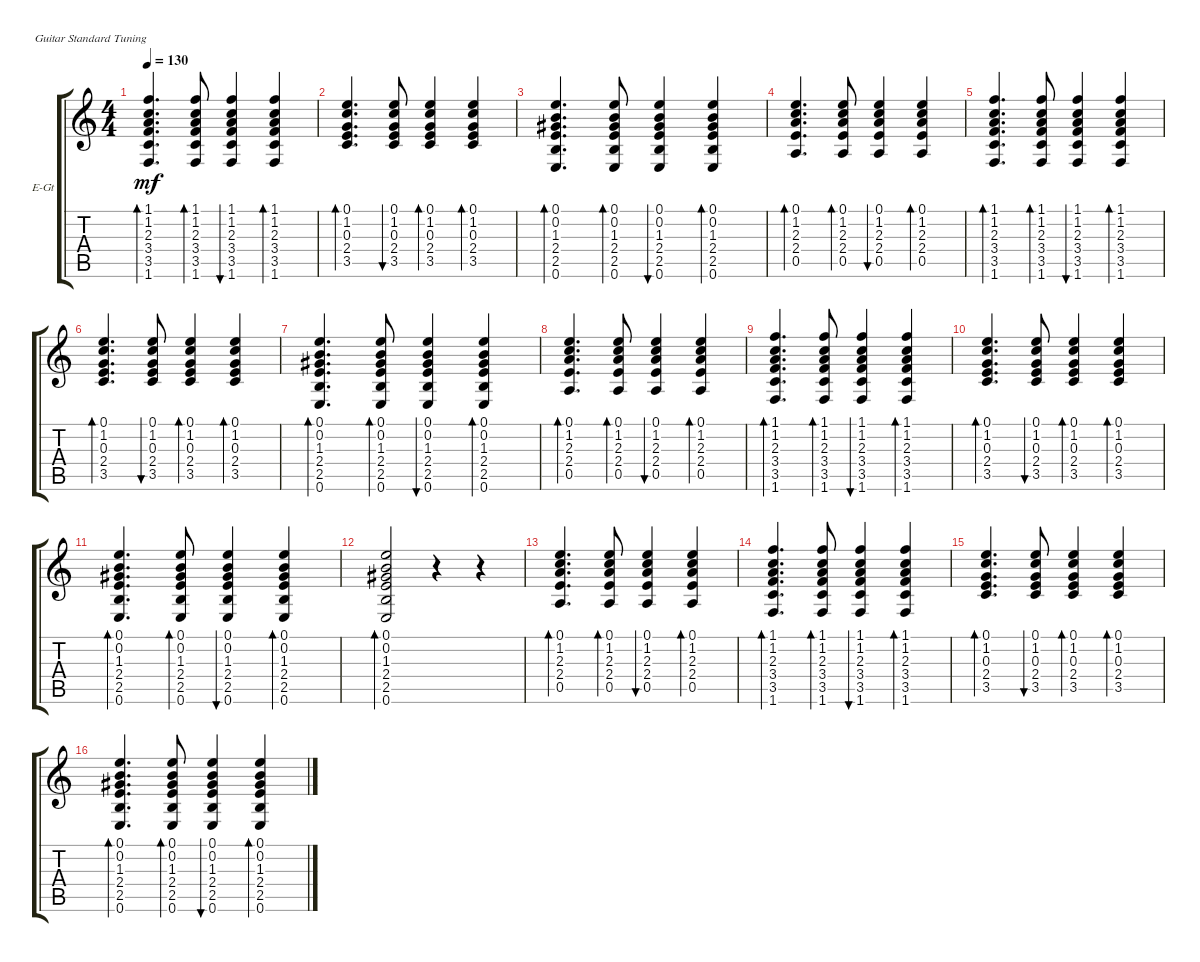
\defaultSystemsLayout 4
\bracketExtendMode groupsimilarinstruments
\firstSystemTrackNameOrientation horizontal
\otherSystemsTrackNameOrientation horizontal
\track ("Electric Guitar" "E-Gt") {instrument electricguitarclean}
\staff {score tabs}
\tuning (E4 B3 G3 D3 A2 E2)
\ts (4 4)
\tempo 130
\clef g2
\ks c
(1.6 3.5 3.4 2.3 1.2 1.1).4{d bd 114 dy mf} (1.6 3.5 3.4 2.3 1.2 1.1).8{bd 114} (1.6 3.5 3.4 2.3 1.2 1.1).4{bu 114} (1.6 3.5 3.4 2.3 1.2 1.1).4{bd 114} |
(3.5 2.4 0.3 1.2 0.1).4{d bd 112} (3.5 2.4 0.3 1.2 0.1).8{bu 111} (3.5 2.4 0.3 1.2 0.1).4{bd 111} (3.5 2.4 0.3 1.2 0.1).4{bd 111} |
(0.6 2.5 2.4 1.3 0.2 0.1).4{d bd 110} (0.6 2.5 2.4 1.3 0.2 0.1).8{bd 109} (0.6 2.5 2.4 1.3 0.2 0.1).4{bu 107} (0.6 2.5 2.4 1.3 0.2 0.1).4{bd 106} |
(0.5 2.4 2.3 1.2 0.1).4{d bd 120} (0.5 2.4 2.3 1.2 0.1).8{bd 119} (0.5 2.4 2.3 1.2 0.1).4{bu 118} (0.5 2.4 2.3 1.2 0.1).4{bd 116} |
(1.6 3.5 3.4 2.3 1.2 1.1).4{d bd 114} (1.6 3.5 3.4 2.3 1.2 1.1).8{bd 114} (1.6 3.5 3.4 2.3 1.2 1.1).4{bu 114} (1.6 3.5 3.4 2.3 1.2 1.1).4{bd 114} |
(3.5 2.4 0.3 1.2 0.1).4{d bd 112} (3.5 2.4 0.3 1.2 0.1).8{bu 111} (3.5 2.4 0.3 1.2 0.1).4{bd 111} (3.5 2.4 0.3 1.2 0.1).4{bd 111} |
(0.6 2.5 2.4 1.3 0.2 0.1).4{d bd 110} (0.6 2.5 2.4 1.3 0.2 0.1).8{bd 109} (0.6 2.5 2.4 1.3 0.2 0.1).4{bu 107} (0.6 2.5 2.4 1.3 0.2 0.1).4{bd 106} |
(0.5 2.4 2.3 1.2 0.1).4{d bd 120} (0.5 2.4 2.3 1.2 0.1).8{bd 119} (0.5 2.4 2.3 1.2 0.1).4{bu 118} (0.5 2.4 2.3 1.2 0.1).4{bd 116} |
(1.6 3.5 3.4 2.3 1.2 1.1).4{d bd 114} (1.6 3.5 3.4 2.3 1.2 1.1).8{bd 114} (1.6 3.5 3.4 2.3 1.2 1.1).4{bu 114} (1.6 3.5 3.4 2.3 1.2 1.1).4{bd 114} |
(3.5 2.4 0.3 1.2 0.1).4{d bd 112} (3.5 2.4 0.3 1.2 0.1).8{bu 111} (3.5 2.4 0.3 1.2 0.1).4{bd 111} (3.5 2.4 0.3 1.2 0.1).4{bd 111} |
(0.6 2.5 2.4 1.3 0.2 0.1).4{d bd 110} (0.6 2.5 2.4 1.3 0.2 0.1).8{bd 109} (0.6 2.5 2.4 1.3 0.2 0.1).4{bu 107} (0.6 2.5 2.4 1.3 0.2 0.1).4{bd 106} |
(0.6 2.5 2.4 1.3 0.2 0.1).2{bd 106} r.4 r.4 |
(0.5 2.4 2.3 1.2 0.1).4{d bd 120} (0.5 2.4 2.3 1.2 0.1).8{bd 119} (0.5 2.4 2.3 1.2 0.1).4{bu 118} (0.5 2.4 2.3 1.2 0.1).4{bd 116} |
(1.6 3.5 3.4 2.3 1.2 1.1).4{d bd 114} (1.6 3.5 3.4 2.3 1.2 1.1).8{bd 114} (1.6 3.5 3.4 2.3 1.2 1.1).4{bu 114} (1.6 3.5 3.4 2.3 1.2 1.1).4{bd 114} |
(3.5 2.4 0.3 1.2 0.1).4{d bd 112} (3.5 2.4 0.3 1.2 0.1).8{bu 111} (3.5 2.4 0.3 1.2 0.1).4{bd 111} (3.5 2.4 0.3 1.2 0.1).4{bd 111} |
(0.6 2.5 2.4 1.3 0.2 0.1).4{d bd 110} (0.6 2.5 2.4 1.3 0.2 0.1).8{bd 109} (0.6 2.5 2.4 1.3 0.2 0.1).4{bu 107} (0.6 2.5 2.4 1.3 0.2 0.1).4{bd 106}
